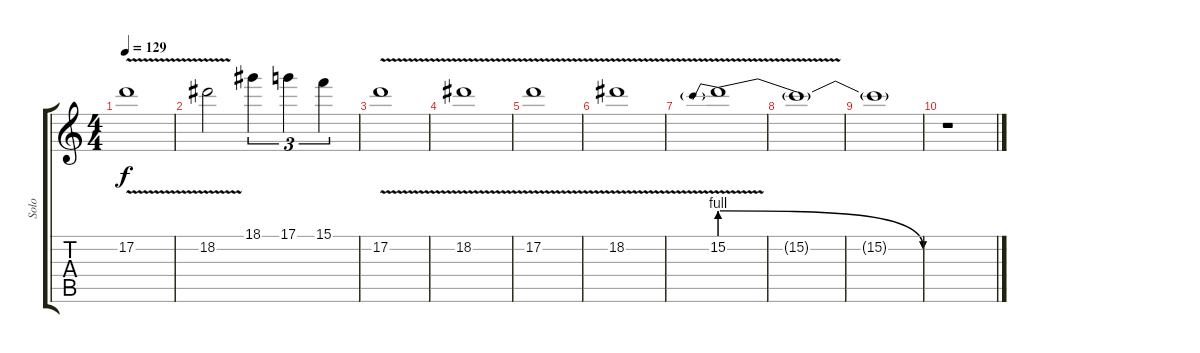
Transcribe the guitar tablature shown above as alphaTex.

\track ("Solo" "Solo") {instrument distortionguitar}
\staff {score tabs}
\tuning (D4 A3 F3 C3 G2 D2) {hide}
\ts (4 4)
\tempo 129
\clef g2
\ks c
17.2{v}.1{dy f} |
18.2{v}.2 18.1.4{tu (3 2)} 17.1.4{tu (3 2)} 15.1.4{tu (3 2)} |
17.2{v}.1 |
18.2{v}.1 |
17.2{v}.1 |
18.2{v}.1{volume 9} |
15.2{be (prebendrelease 0 4 60 0) v}.1 |
15.2{t}.1 |
15.2{t}.1 |
r.1
